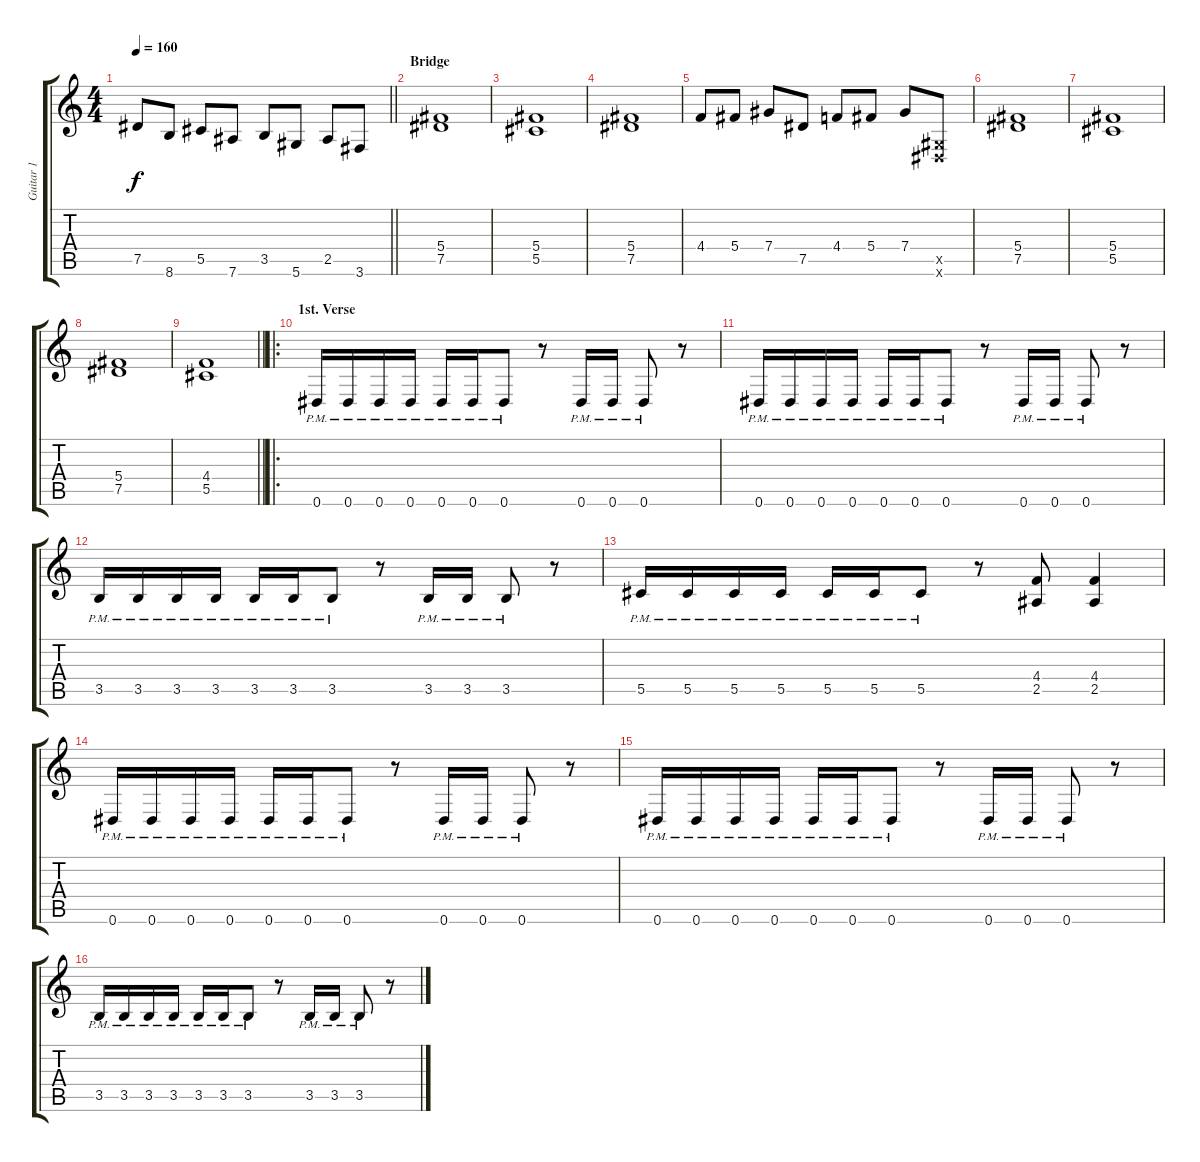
\track ("Guitar 1" "Guitar 1") {instrument distortionguitar}
\staff {score tabs}
\tuning (Eb4 Bb3 Gb3 Db3 Ab2 Eb2) {hide}
\ts (4 4)
\tempo 160
\clef g2
\barLineRight lightlight
\ks c
7.5.8{dy f} 8.6.8 5.5.8 7.6.8 3.5.8 5.6.8 2.5.8 3.6.8 |
\section ("" "Bridge")
(5.4 7.5).1 |
(5.4 5.5).1 |
(5.4 7.5).1 |
4.4.8 5.4.8 7.4.8 7.5.8 4.4.8 5.4.8 7.4.8 (0.5{x} 0.6{x}).8 |
(5.4 7.5).1 |
(5.4 5.5).1 |
(5.4 7.5).1 |
\barLineRight lightlight
(4.4 5.5).1 |
\ro
\section ("" "1st. Verse")
0.6{pm}.16 0.6{pm}.16 0.6{pm}.16 0.6{pm}.16 0.6{pm}.16 0.6{pm}.16 0.6{pm}.8 r.8 0.6{pm}.16 0.6{pm}.16 0.6{pm}.8 r.8 |
0.6{pm}.16 0.6{pm}.16 0.6{pm}.16 0.6{pm}.16 0.6{pm}.16 0.6{pm}.16 0.6{pm}.8 r.8 0.6{pm}.16 0.6{pm}.16 0.6{pm}.8 r.8 |
3.5{pm}.16 3.5{pm}.16 3.5{pm}.16 3.5{pm}.16 3.5{pm}.16 3.5{pm}.16 3.5{pm}.8 r.8 3.5{pm}.16 3.5{pm}.16 3.5{pm}.8 r.8 |
5.5{pm}.16 5.5{pm}.16 5.5{pm}.16 5.5{pm}.16 5.5{pm}.16 5.5{pm}.16 5.5{pm}.8 r.8 (4.4 2.5).8 (4.4 2.5).4 |
0.6{pm}.16 0.6{pm}.16 0.6{pm}.16 0.6{pm}.16 0.6{pm}.16 0.6{pm}.16 0.6{pm}.8 r.8 0.6{pm}.16 0.6{pm}.16 0.6{pm}.8 r.8 |
0.6{pm}.16 0.6{pm}.16 0.6{pm}.16 0.6{pm}.16 0.6{pm}.16 0.6{pm}.16 0.6{pm}.8 r.8 0.6{pm}.16 0.6{pm}.16 0.6{pm}.8 r.8 |
3.5{pm}.16 3.5{pm}.16 3.5{pm}.16 3.5{pm}.16 3.5{pm}.16 3.5{pm}.16 3.5{pm}.8 r.8 3.5{pm}.16 3.5{pm}.16 3.5{pm}.8 r.8
